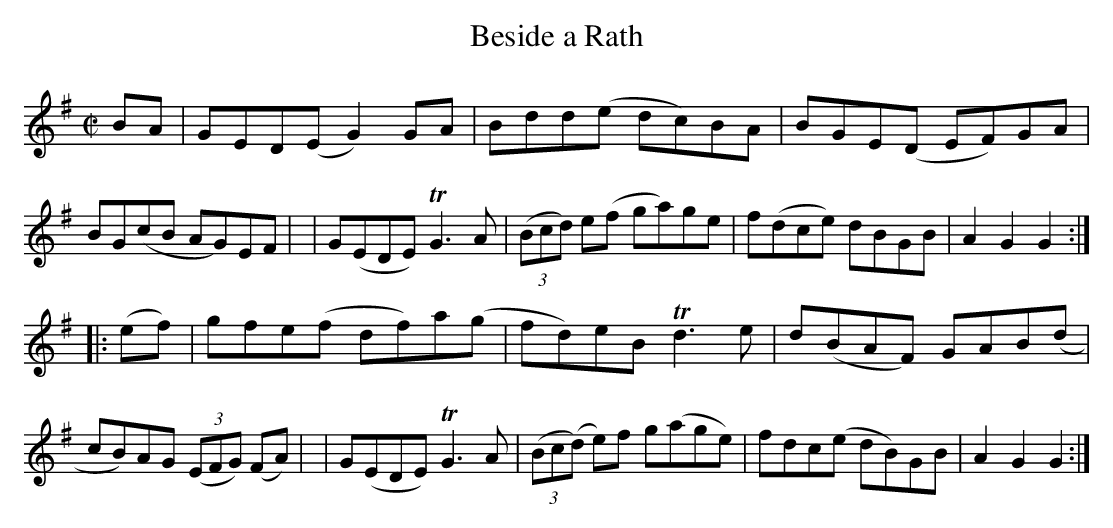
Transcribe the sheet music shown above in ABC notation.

X:1
T: Beside a Rath
M: C|
L: 1/8
K: G
BA \
| GED(E G2)GA | Bdd(e dc)BA | BGE(D EF)GA | BG(cB AG)EF |\
| G(EDE) TG3A | (3(Bcd) e(f ga)ge | f(dce) dBGB | A2G2G2 :|
|: (ef) \
| gfe(f df)a(g | fd)eB Td3e | d(BAF) GAB(d | cB)AG (3(EFG) (FA) |\
| G(EDE) TG3A | (3(Bc(d) e)f g(age) | fdc(e dB)GB | A2G2G2 :|
